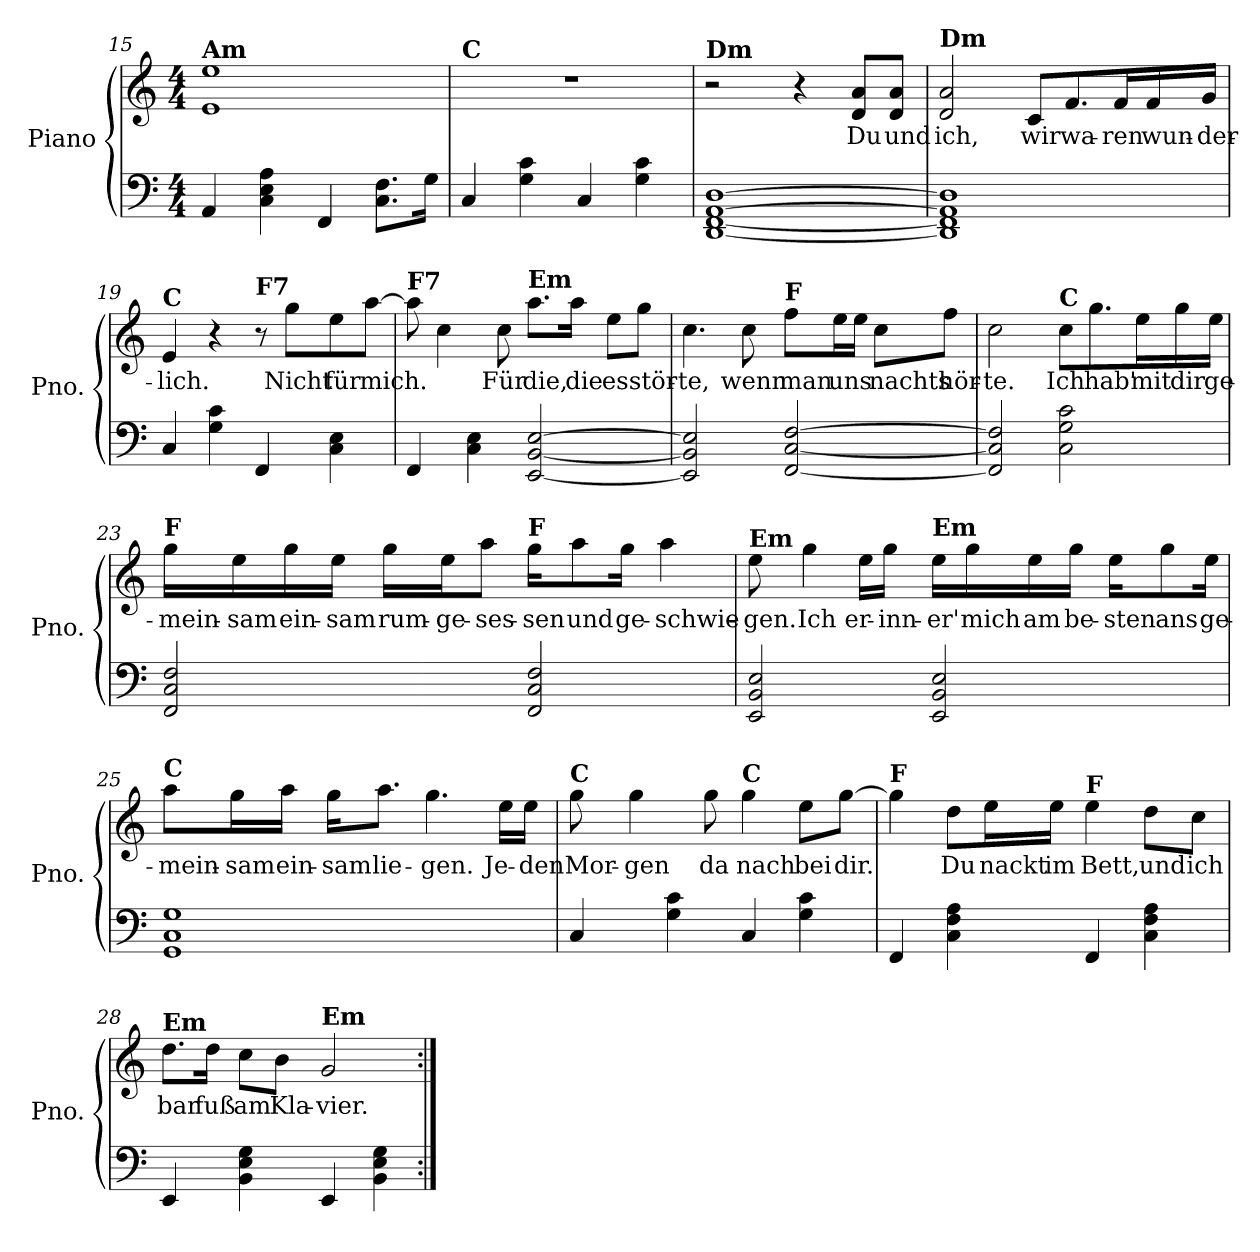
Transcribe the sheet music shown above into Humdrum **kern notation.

**kern	**kern	**text
*part1	*part1	*part1
*staff2	*staff1	*staff1
*I"Piano	*	*
*I'Pno.	*	*
*clefF4	*clefG2	*
*k[]	*k[]	*
*M4/4	*M4/4	*
=15	=15	=15
!	!LO:TX:a:B:t=Am	!
4AA/	1e 1ee	.
4C\ 4E\ 4A\	.	.
4FF/	.	.
8.C\ 8.F\L	.	.
16G\Jk	.	.
=16	=16	=16
!	!LO:TX:a:B:t=C	!
4C/	1r	.
4G\ 4c\	.	.
4C/	.	.
4G\ 4c\	.	.
=17	=17	=17
!	!LO:TX:a:B:t=Dm	!
[1DD [1FF [1AA [1D	2r	.
.	4r	.
.	8d/ 8a/L	Du
.	8d/ 8a/J	und
!!LO:LB:g=z
=18	=18	=18
!	!LO:TX:a:B:t=Dm	!
1DD] 1FF] 1AA] 1D]	2d/ 2a/	ich,
.	8c/L	wir
.	8.f/	wa-
.	16f/L	-ren
.	16f/	wun-
.	16g/JJ	-der-
=19	=19	=19
!	!LO:TX:a:B:t=C	!
4C/	4e/	-lich.
4G\ 4c\	4r	.
!	!LO:TX:a:B:t=F7	!
4FF/	8r	.
.	8gg\L	Nicht
4C\ 4E\	8ee\	für
.	[8aa\J	mich.
=20	=20	=20
!	!LO:TX:a:B:t=F7	!
4FF/	8aa\]	.
.	4cc\	.
4C\ 4E\	.	.
.	8cc\	Für
!	!LO:TX:a:B:t=Em	!
[2EE/ [2BB/ [2E/	8.aa\L	die,
.	16aa\Jk	die
.	8ee\L	es
.	8gg\J	stör-
=21	=21	=21
2EE/] 2BB/] 2E/]	4.cc\	-te,
.	8cc\	wenn
!	!LO:TX:a:B:t=F	!
[2FF/ [2C/ [2F/	8ff\L	man
.	16ee\L	uns
.	16ee\JJ	.
.	8cc\L	nachts
.	8ff\J	hör-
!!LO:PB:g=z
=22	=22	=22
2FF/] 2C/] 2F/]	2cc\	-te.
!	!LO:TX:a:B:t=C	!
2C\ 2G\ 2c\	8cc\L	Ich
.	8.gg\	hab'
.	16ee\L	mit
.	16gg\	dir
.	16ee\JJ	ge-
=23	=23	=23
!	!LO:TX:a:B:t=F	!
2FF/ 2C/ 2F/	16gg\LL	-mein-
.	16ee\	-sam
.	16gg\	ein-
.	16ee\JJ	-sam
.	16gg\LL	rum-
.	16ee\J	-ge-
.	8aa\J	-ses-
!	!LO:TX:a:B:t=F	!
2FF/ 2C/ 2F/	16gg\KL	-sen
.	8aa\	und
.	16gg\Jk	ge-
.	4aa\	-schwie-
!!LO:LB:g=z
=24	=24	=24
!	!LO:TX:a:B:t=Em	!
2EE/ 2BB/ 2E/	8ee\	-gen.
.	4gg\	Ich
.	16ee\LL	er-
.	16gg\JJ	-inn-
!	!LO:TX:a:B:t=Em	!
2EE/ 2BB/ 2E/	16ee\LL	-er'
.	16gg\	mich
.	16ee\	am
.	16gg\JJ	be-
.	16ee\KL	-sten
.	8gg\	ans
.	16ee\Jk	ge-
=25	=25	=25
!	!LO:TX:a:B:t=C	!
1GG 1C 1G	8aa\L	-mein-
.	16gg\L	-sam
.	16aa\JJ	ein-
.	16gg\KL	-sam
.	8.aa\J	lie-
.	4.gg\	-gen.
.	16ee\LL	-Je-
.	16ee\JJ	-den
!!LO:LB:g=z
=26	=26	=26
!	!LO:TX:a:B:t=C	!
4C/	8gg\	Mor-
.	4gg\	-gen
4G\ 4c\	.	.
.	8gg\	da
!	!LO:TX:a:B:t=C	!
4C/	4gg\	nach
4G\ 4c\	8ee\L	bei
.	[8gg\J	dir.
=27	=27	=27
!	!LO:TX:a:B:t=F	!
4FF/	4gg\]	.
4C\ 4F\ 4A\	8dd\L	Du
.	16ee\L	nackt
.	16ee\JJ	im
!	!LO:TX:a:B:t=F	!
4FF/	4ee\	Bett,
4C\ 4F\ 4A\	8dd\L	und
.	8cc\J	ich
=28	=28	=28
!	!LO:TX:a:B:t=Em	!
4EE/	8.dd\L	bar
.	16dd\Jk	fuß
4BB\ 4E\ 4G\	8cc\L	am
.	8b\J	-Kla-
!	!LO:TX:a:B:t=Em	!
4EE/	2g/	-vier.
4BB\ 4E\ 4G\	.	.
=:|!	=:|!	=:|!
*-	*-	*-
